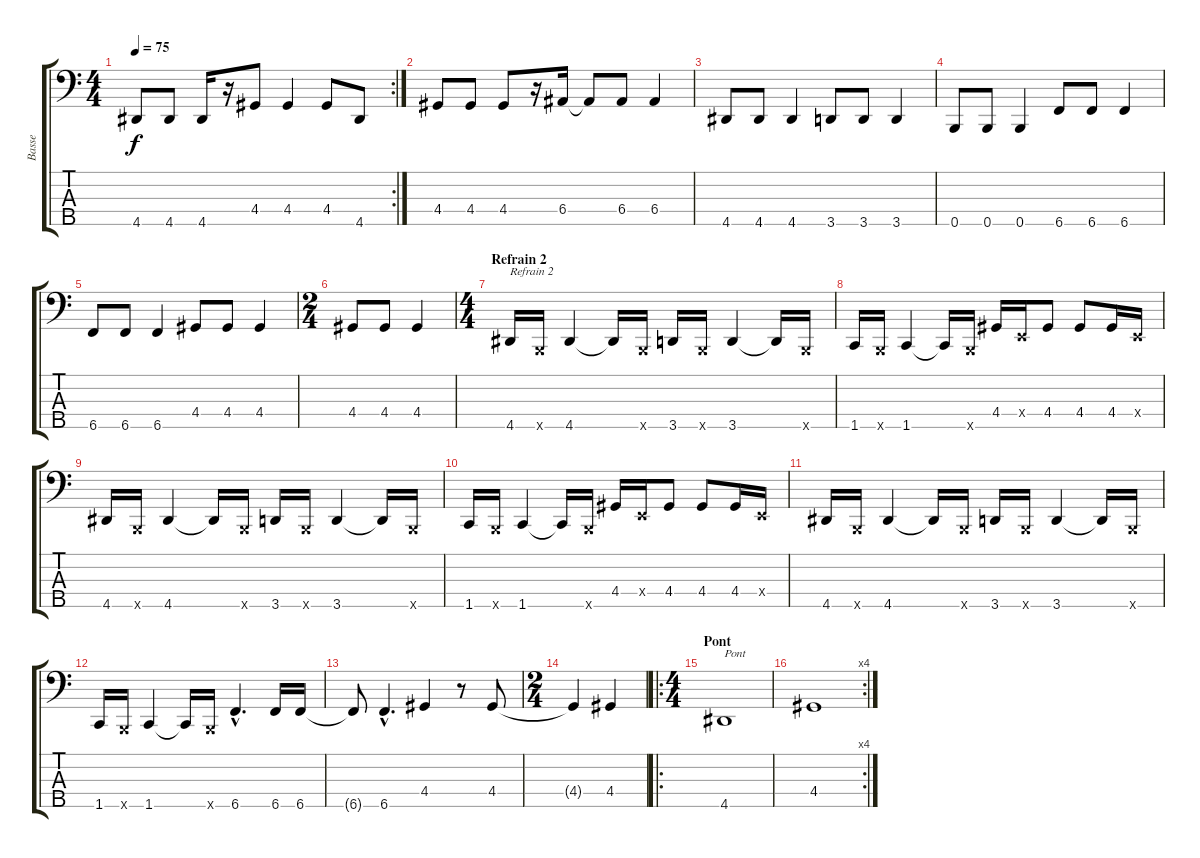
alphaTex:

\track ("Basse" "Basse") {instrument electricbassfinger}
\staff {score tabs}
\tuning (G2 D2 A1 E1 B0) {hide}
\rc 2
\ts (4 4)
\tempo 75
\clef f4
\ks c
4.5.8{dy f} 4.5.8 4.5.16 r.16 4.4.8 4.4.4 4.4.8 4.5.8 |
4.4.8 4.4.8 4.4.8 r.16 6.4.16 6.4{t}.8 6.4.8 6.4.4 |
4.5.8 4.5.8 4.5.4 3.5.8 3.5.8 3.5.4 |
0.5.8 0.5.8 0.5.4 6.5.8 6.5.8 6.5.4 |
6.5.8 6.5.8 6.5.4 4.4.8 4.4.8 4.4.4 |
\ts (2 4)
4.4.8 4.4.8 4.4.4 |
\ts (4 4)
\section ("" "Refrain 2")
4.5.16{txt "Refrain 2"} 0.5{x}.16 4.5.4 4.5{t}.16 0.5{x}.16 3.5.16 0.5{x}.16 3.5.4 3.5{t}.16 0.5{x}.16 |
1.5.16 0.5{x}.16 1.5.4 1.5{t}.16 0.5{x}.16 4.4.16 0.4{x}.16 4.4.8 4.4.8 4.4.16 0.4{x}.16 |
4.5.16 0.5{x}.16 4.5.4 4.5{t}.16 0.5{x}.16 3.5.16 0.5{x}.16 3.5.4 3.5{t}.16 0.5{x}.16 |
1.5.16 0.5{x}.16 1.5.4 1.5{t}.16 0.5{x}.16 4.4.16 0.4{x}.16 4.4.8 4.4.8 4.4.16 0.4{x}.16 |
4.5.16 0.5{x}.16 4.5.4 4.5{t}.16 0.5{x}.16 3.5.16 0.5{x}.16 3.5.4 3.5{t}.16 0.5{x}.16 |
1.5.16 0.5{x}.16 1.5.4 1.5{t}.16 0.5{x}.16 6.5{hac}.4{d} 6.5.16 6.5.16 |
6.5{t}.8 6.5{hac}.4{d} 4.4.4 r.8 4.4.8 |
\ts (2 4)
4.4{t}.4 4.4.4 |
\ro
\ts (4 4)
\section ("" "Pont")
4.5.1{txt "Pont"} |
\rc 4
4.4.1
